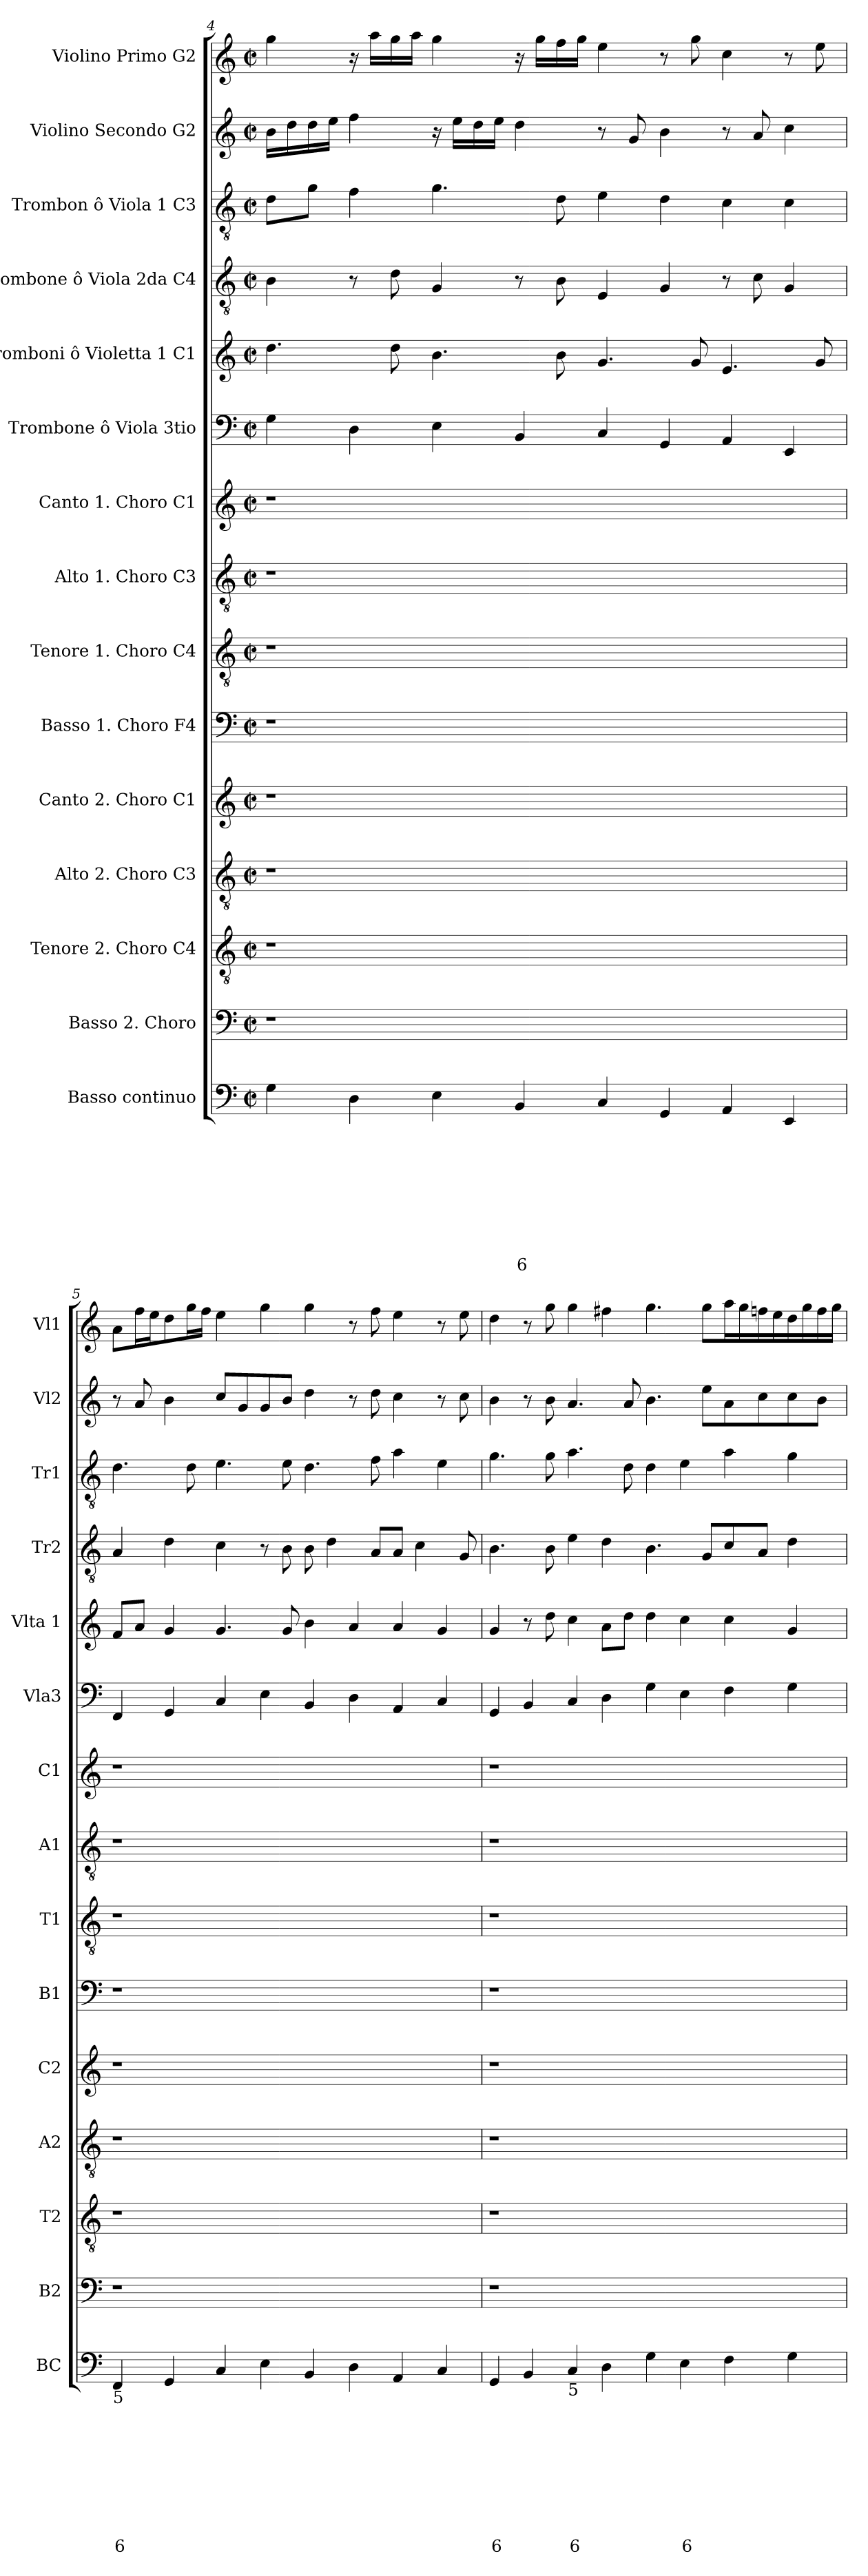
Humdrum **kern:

**kern	**text	**text	**text	**text	**text	**text	**text	**text	**text	**kern	**kern	**kern	**kern	**kern	**kern	**kern	**kern	**kern	**kern	**kern	**kern	**kern	**kern
*part15	*part15	*part15	*part15	*part15	*part15	*part15	*part15	*part15	*part15	*part14	*part13	*part12	*part11	*part10	*part9	*part8	*part7	*part6	*part5	*part4	*part3	*part2	*part1
*staff15	*staff15	*staff15	*staff15	*staff15	*staff15	*staff15	*staff15	*staff15	*staff15	*staff14	*staff13	*staff12	*staff11	*staff10	*staff9	*staff8	*staff7	*staff6	*staff5	*staff4	*staff3	*staff2	*staff1
*I"Basso continuo	*	*	*	*	*	*	*	*	*	*I"Basso 2. Choro	*I"Tenore 2. Choro C4	*I"Alto 2. Choro C3	*I"Canto 2. Choro  C1	*I"Basso 1. Choro F4	*I"Tenore 1. Choro C4	*I"Alto 1. Choro C3	*I"Canto 1. Choro  C1	*I"Trombone ô Viola 3tio	*I"Tromboni ô Violetta 1 C1	*I"Trombone ô Viola 2da C4	*I"Trombon ô Viola 1 C3	*I"Violino Secondo G2	*I"Violino Primo G2
*I'BC	*	*	*	*	*	*	*	*	*	*I'B2	*I'T2	*I'A2	*I'C2	*I'B1	*I'T1	*I'A1	*I'C1	*I'Vla3	*I'Vlta 1	*I'Tr2	*I'Tr1	*I'Vl2	*I'Vl1
*clefF4	*	*	*	*	*	*	*	*	*	*clefF4	*clefGv2	*clefGv2	*clefG2	*clefF4	*clefGv2	*clefGv2	*clefG2	*clefF4	*clefG2	*clefGv2	*clefGv2	*clefG2	*clefG2
*k[]	*	*	*	*	*	*	*	*	*	*k[]	*k[]	*k[]	*k[]	*k[]	*k[]	*k[]	*k[]	*k[]	*k[]	*k[]	*k[]	*k[]	*k[]
*C:	*	*	*	*	*	*	*	*	*	*C:	*C:	*C:	*C:	*C:	*C:	*C:	*C:	*C:	*C:	*C:	*C:	*C:	*C:
*M2/2	*	*	*	*	*	*	*	*	*	*M2/2	*M2/2	*M2/2	*M2/2	*M2/2	*M2/2	*M2/2	*M2/2	*M2/2	*M2/2	*M2/2	*M2/2	*M2/2	*M2/2
*met(c|)	*	*	*	*	*	*	*	*	*	*met(c|)	*met(c|)	*met(c|)	*met(c|)	*met(c|)	*met(c|)	*met(c|)	*met(c|)	*met(c|)	*met(c|)	*met(c|)	*met(c|)	*met(c|)	*met(c|)
=4	=4	=4	=4	=4	=4	=4	=4	=4	=4	=4	=4	=4	=4	=4	=4	=4	=4	=4	=4	=4	=4	=4	=4
4G\	.	.	.	.	.	.	.	.	.	1r	1r	1r	1r	1r	1r	1r	1r	4G\	4.dd\	4B\	8d\L	16b\LL	4gg\
.	.	.	.	.	.	.	.	.	.	.	.	.	.	.	.	.	.	.	.	.	.	16dd\	.
.	.	.	.	.	.	.	.	.	.	.	.	.	.	.	.	.	.	.	.	.	8g\J	16dd\	.
.	.	.	.	.	.	.	.	.	.	.	.	.	.	.	.	.	.	.	.	.	.	16ee\JJ	.
4D\	.	.	.	.	.	.	.	.	.	.	.	.	.	.	.	.	.	4D\	.	8r	4f\	4ff\	16r
.	.	.	.	.	.	.	.	.	.	.	.	.	.	.	.	.	.	.	.	.	.	.	16aa\LL
.	.	.	.	.	.	.	.	.	.	.	.	.	.	.	.	.	.	.	8dd\	8d\	.	.	16gg\
.	.	.	.	.	.	.	.	.	.	.	.	.	.	.	.	.	.	.	.	.	.	.	16aa\JJ
4E\	.	.	.	.	.	.	.	.	.	.	.	.	.	.	.	.	.	4E\	4.b\	4G/	4.g\	16r	4gg\
.	.	.	.	.	.	.	.	.	.	.	.	.	.	.	.	.	.	.	.	.	.	16ee\LL	.
.	.	.	.	.	.	.	.	.	.	.	.	.	.	.	.	.	.	.	.	.	.	16dd\	.
.	.	.	.	.	.	.	.	.	.	.	.	.	.	.	.	.	.	.	.	.	.	16ee\JJ	.
!	!	!	!	!	!	!	!	!	!LO:LY:b	!	!	!	!	!	!	!	!	!	!	!	!	!	!
4BB/	.	.	.	.	.	.	.	.	6	.	.	.	.	.	.	.	.	4BB/	.	8r	.	4dd\	16r
.	.	.	.	.	.	.	.	.	.	.	.	.	.	.	.	.	.	.	.	.	.	.	16gg\LL
.	.	.	.	.	.	.	.	.	.	.	.	.	.	.	.	.	.	.	8b\	8B\	8d\	.	16ff\
.	.	.	.	.	.	.	.	.	.	.	.	.	.	.	.	.	.	.	.	.	.	.	16gg\JJ
4C/	.	.	.	.	.	.	.	.	.	1ryy	1ryy	1ryy	1ryy	1ryy	1ryy	1ryy	1ryy	4C/	4.g/	4E/	4e\	8r	4ee\
.	.	.	.	.	.	.	.	.	.	.	.	.	.	.	.	.	.	.	.	.	.	8g/	.
4GG/	.	.	.	.	.	.	.	.	.	.	.	.	.	.	.	.	.	4GG/	.	4G/	4d\	4b\	8r
.	.	.	.	.	.	.	.	.	.	.	.	.	.	.	.	.	.	.	8g/	.	.	.	8gg\
4AA/	.	.	.	.	.	.	.	.	.	.	.	.	.	.	.	.	.	4AA/	4.e/	8r	4c\	8r	4cc\
.	.	.	.	.	.	.	.	.	.	.	.	.	.	.	.	.	.	.	.	8c\	.	8a/	.
4EE/	.	.	.	.	.	.	.	.	.	.	.	.	.	.	.	.	.	4EE/	.	4G/	4c\	4cc\	8r
.	.	.	.	.	.	.	.	.	.	.	.	.	.	.	.	.	.	.	8g/	.	.	.	8ee\
!!LO:LB:g=z
=5	=5	=5	=5	=5	=5	=5	=5	=5	=5	=5	=5	=5	=5	=5	=5	=5	=5	=5	=5	=5	=5	=5	=5
!LO:TX:b:t=5	!	!	!	!	!	!	!	!	!	!	!	!	!	!	!	!	!	!	!	!	!	!	!
!	!	!	!	!	!	!	!	!	!LO:LY:b	!	!	!	!	!	!	!	!	!	!	!	!	!	!
4FF/	.	.	.	.	.	.	.	.	6	1r	1r	1r	1r	1r	1r	1r	1r	4FF/	8f/L	4A/	4.d\	8r	8a\L
.	.	.	.	.	.	.	.	.	.	.	.	.	.	.	.	.	.	.	8a/J	.	.	8a/	16ff\L
.	.	.	.	.	.	.	.	.	.	.	.	.	.	.	.	.	.	.	.	.	.	.	16ee\J
4GG/	.	.	.	.	.	.	.	.	.	.	.	.	.	.	.	.	.	4GG/	4g/	4d\	.	4b\	8dd\
.	.	.	.	.	.	.	.	.	.	.	.	.	.	.	.	.	.	.	.	.	8d\	.	16gg\L
.	.	.	.	.	.	.	.	.	.	.	.	.	.	.	.	.	.	.	.	.	.	.	16ff\JJ
4C/	.	.	.	.	.	.	.	.	.	.	.	.	.	.	.	.	.	4C/	4.g/	4c\	4.e\	8cc/L	4ee\
.	.	.	.	.	.	.	.	.	.	.	.	.	.	.	.	.	.	.	.	.	.	8g/	.
4E\	.	.	.	.	.	.	.	.	.	.	.	.	.	.	.	.	.	4E\	.	8r	.	8g/	4gg\
.	.	.	.	.	.	.	.	.	.	.	.	.	.	.	.	.	.	.	8g/	8B\	8e\	8b/J	.
4BB/	.	.	.	.	.	.	.	.	.	1ryy	1ryy	1ryy	1ryy	1ryy	1ryy	1ryy	1ryy	4BB/	4b\	8B\	4.d\	4dd\	4gg\
.	.	.	.	.	.	.	.	.	.	.	.	.	.	.	.	.	.	.	.	4d\	.	.	.
4D\	.	.	.	.	.	.	.	.	.	.	.	.	.	.	.	.	.	4D\	4a/	.	.	8r	8r
.	.	.	.	.	.	.	.	.	.	.	.	.	.	.	.	.	.	.	.	8A/L	8f\	8dd\	8ff\
4AA/	.	.	.	.	.	.	.	.	.	.	.	.	.	.	.	.	.	4AA/	4a/	8A/J	4a\	4cc\	4ee\
.	.	.	.	.	.	.	.	.	.	.	.	.	.	.	.	.	.	.	.	4c\	.	.	.
4C/	.	.	.	.	.	.	.	.	.	.	.	.	.	.	.	.	.	4C/	4g/	.	4e\	8r	8r
.	.	.	.	.	.	.	.	.	.	.	.	.	.	.	.	.	.	.	.	8G/	.	8cc\	8ee\
=6	=6	=6	=6	=6	=6	=6	=6	=6	=6	=6	=6	=6	=6	=6	=6	=6	=6	=6	=6	=6	=6	=6	=6
!	!	!	!	!	!	!	!	!	!LO:LY:b	!	!	!	!	!	!	!	!	!	!	!	!	!	!
4GG/	.	.	.	.	.	.	.	.	6	1r	1r	1r	1r	1r	1r	1r	1r	4GG/	4g/	4.B\	4.g\	4b\	4dd\
4BB/	.	.	.	.	.	.	.	.	.	.	.	.	.	.	.	.	.	4BB/	8r	.	.	8r	8r
.	.	.	.	.	.	.	.	.	.	.	.	.	.	.	.	.	.	.	8dd\	8B\	8g\	8b\	8gg\
!LO:TX:b:t=5	!	!	!	!	!	!	!	!	!	!	!	!	!	!	!	!	!	!	!	!	!	!	!
!	!	!	!	!	!	!	!	!	!LO:LY:b	!	!	!	!	!	!	!	!	!	!	!	!	!	!
4C/	.	.	.	.	.	.	.	.	6	.	.	.	.	.	.	.	.	4C/	4cc\	4e\	4.a\	4.a/	4gg\
4D\	.	.	.	.	.	.	.	.	.	.	.	.	.	.	.	.	.	4D\	8a\L	4d\	.	.	4ff#X\
.	.	.	.	.	.	.	.	.	.	.	.	.	.	.	.	.	.	.	8dd\J	.	8d\	8a/	.
4G\	.	.	.	.	.	.	.	.	.	1ryy	1ryy	1ryy	1ryy	1ryy	1ryy	1ryy	1ryy	4G\	4dd\	4.B\	4d\	4.b\	4.gg\
!	!	!	!	!	!	!	!	!	!LO:LY:b	!	!	!	!	!	!	!	!	!	!	!	!	!	!
4E\	.	.	.	.	.	.	.	.	6	.	.	.	.	.	.	.	.	4E\	4cc\	.	4e\	.	.
.	.	.	.	.	.	.	.	.	.	.	.	.	.	.	.	.	.	.	.	8G/L	.	8ee\L	8gg\L
4F\	.	.	.	.	.	.	.	.	.	.	.	.	.	.	.	.	.	4F\	4cc\	8c/	4a\	8a\	16aa\L
.	.	.	.	.	.	.	.	.	.	.	.	.	.	.	.	.	.	.	.	.	.	.	16gg\
.	.	.	.	.	.	.	.	.	.	.	.	.	.	.	.	.	.	.	.	8A/J	.	8cc\	16ffn\
.	.	.	.	.	.	.	.	.	.	.	.	.	.	.	.	.	.	.	.	.	.	.	16ee\
4G\	.	.	.	.	.	.	.	.	.	.	.	.	.	.	.	.	.	4G\	4g/	4d\	4g\	8cc\	16dd\
.	.	.	.	.	.	.	.	.	.	.	.	.	.	.	.	.	.	.	.	.	.	.	16gg\
.	.	.	.	.	.	.	.	.	.	.	.	.	.	.	.	.	.	.	.	.	.	8b\J	16ff\
.	.	.	.	.	.	.	.	.	.	.	.	.	.	.	.	.	.	.	.	.	.	.	16gg\JJ
=	=	=	=	=	=	=	=	=	=	=	=	=	=	=	=	=	=	=	=	=	=	=	=
*-	*-	*-	*-	*-	*-	*-	*-	*-	*-	*-	*-	*-	*-	*-	*-	*-	*-	*-	*-	*-	*-	*-	*-
